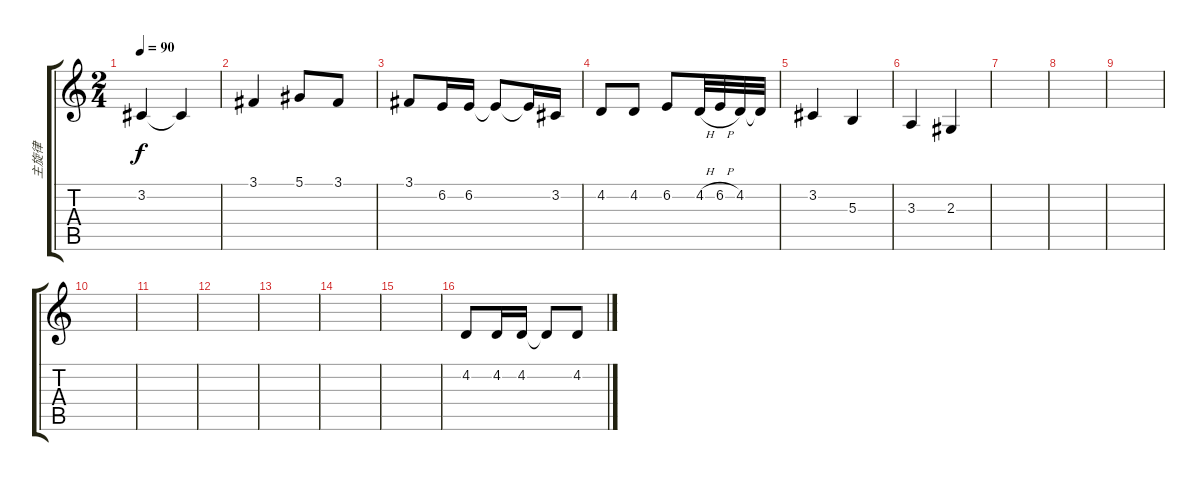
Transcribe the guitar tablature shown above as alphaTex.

\track ("主旋律" "主旋律") {instrument panflute}
\staff {score tabs}
\tuning (Eb4 Bb3 Gb3 Db3 Ab2 Eb2) {hide}
\ts (2 4)
\tempo 90
\clef g2
\ks c
3.2.4{dy f} 3.2{t}.4 |
3.1.4 5.1.8 3.1.8 |
3.1.8 6.2.16 6.2.16 6.2{t}.8 6.2{t}.16 3.2.16 |
4.2.8 4.2.8 6.2.8 4.2{h}.32 6.2{h}.32 4.2.32 4.2{t}.32 |
3.2.4 5.3.4 |
3.3.4 2.3.4 |
|
|
|
|
|
|
|
|
|
4.2.8 4.2.16 4.2.16 4.2{t}.8 4.2.8
